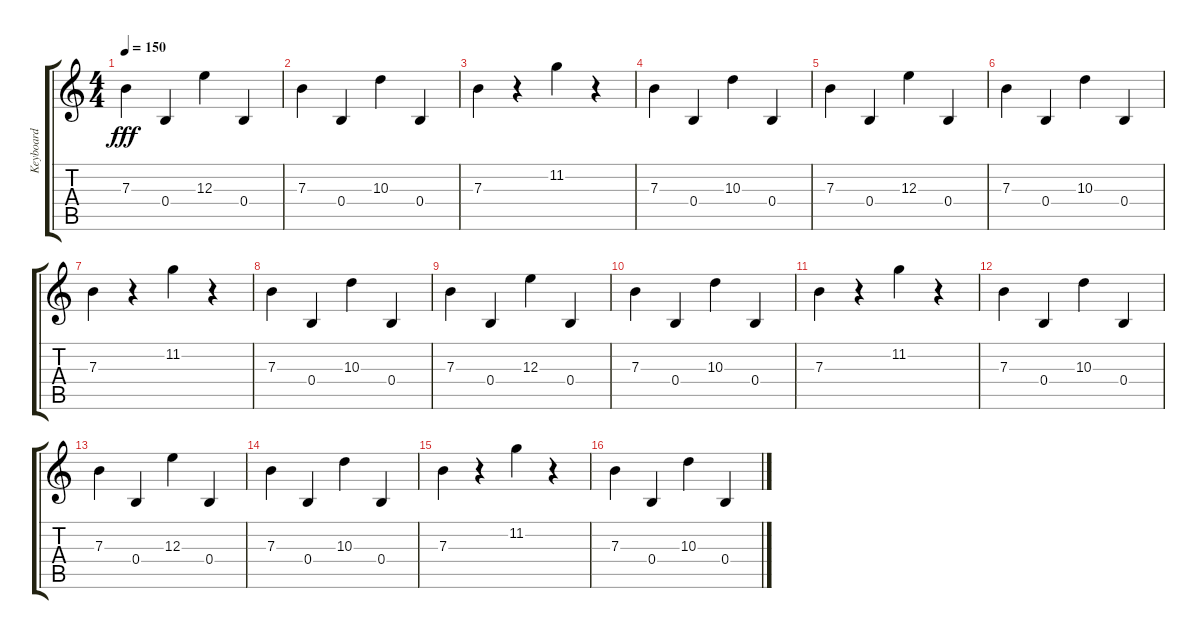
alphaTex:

\track ("Keyboard" "Keyboard") {instrument brightacousticpiano}
\staff {score tabs}
\tuning (Db5 Ab4 E4 B3 Gb3 B2) {hide}
\ts (4 4)
\tempo 150
\clef g2
\ks c
7.3.4{dy fff} 0.4.4 12.3.4 0.4.4 |
7.3.4 0.4.4 10.3.4 0.4.4 |
7.3.4 r.4 11.2.4 r.4 |
7.3.4 0.4.4 10.3.4 0.4.4 |
7.3.4 0.4.4 12.3.4 0.4.4 |
7.3.4 0.4.4 10.3.4 0.4.4 |
7.3.4 r.4 11.2.4 r.4 |
7.3.4 0.4.4 10.3.4 0.4.4 |
7.3.4 0.4.4 12.3.4 0.4.4 |
7.3.4 0.4.4 10.3.4 0.4.4 |
7.3.4 r.4 11.2.4 r.4 |
7.3.4 0.4.4 10.3.4 0.4.4 |
7.3.4 0.4.4 12.3.4 0.4.4 |
7.3.4 0.4.4 10.3.4 0.4.4 |
7.3.4 r.4 11.2.4 r.4 |
7.3.4 0.4.4 10.3.4 0.4.4
